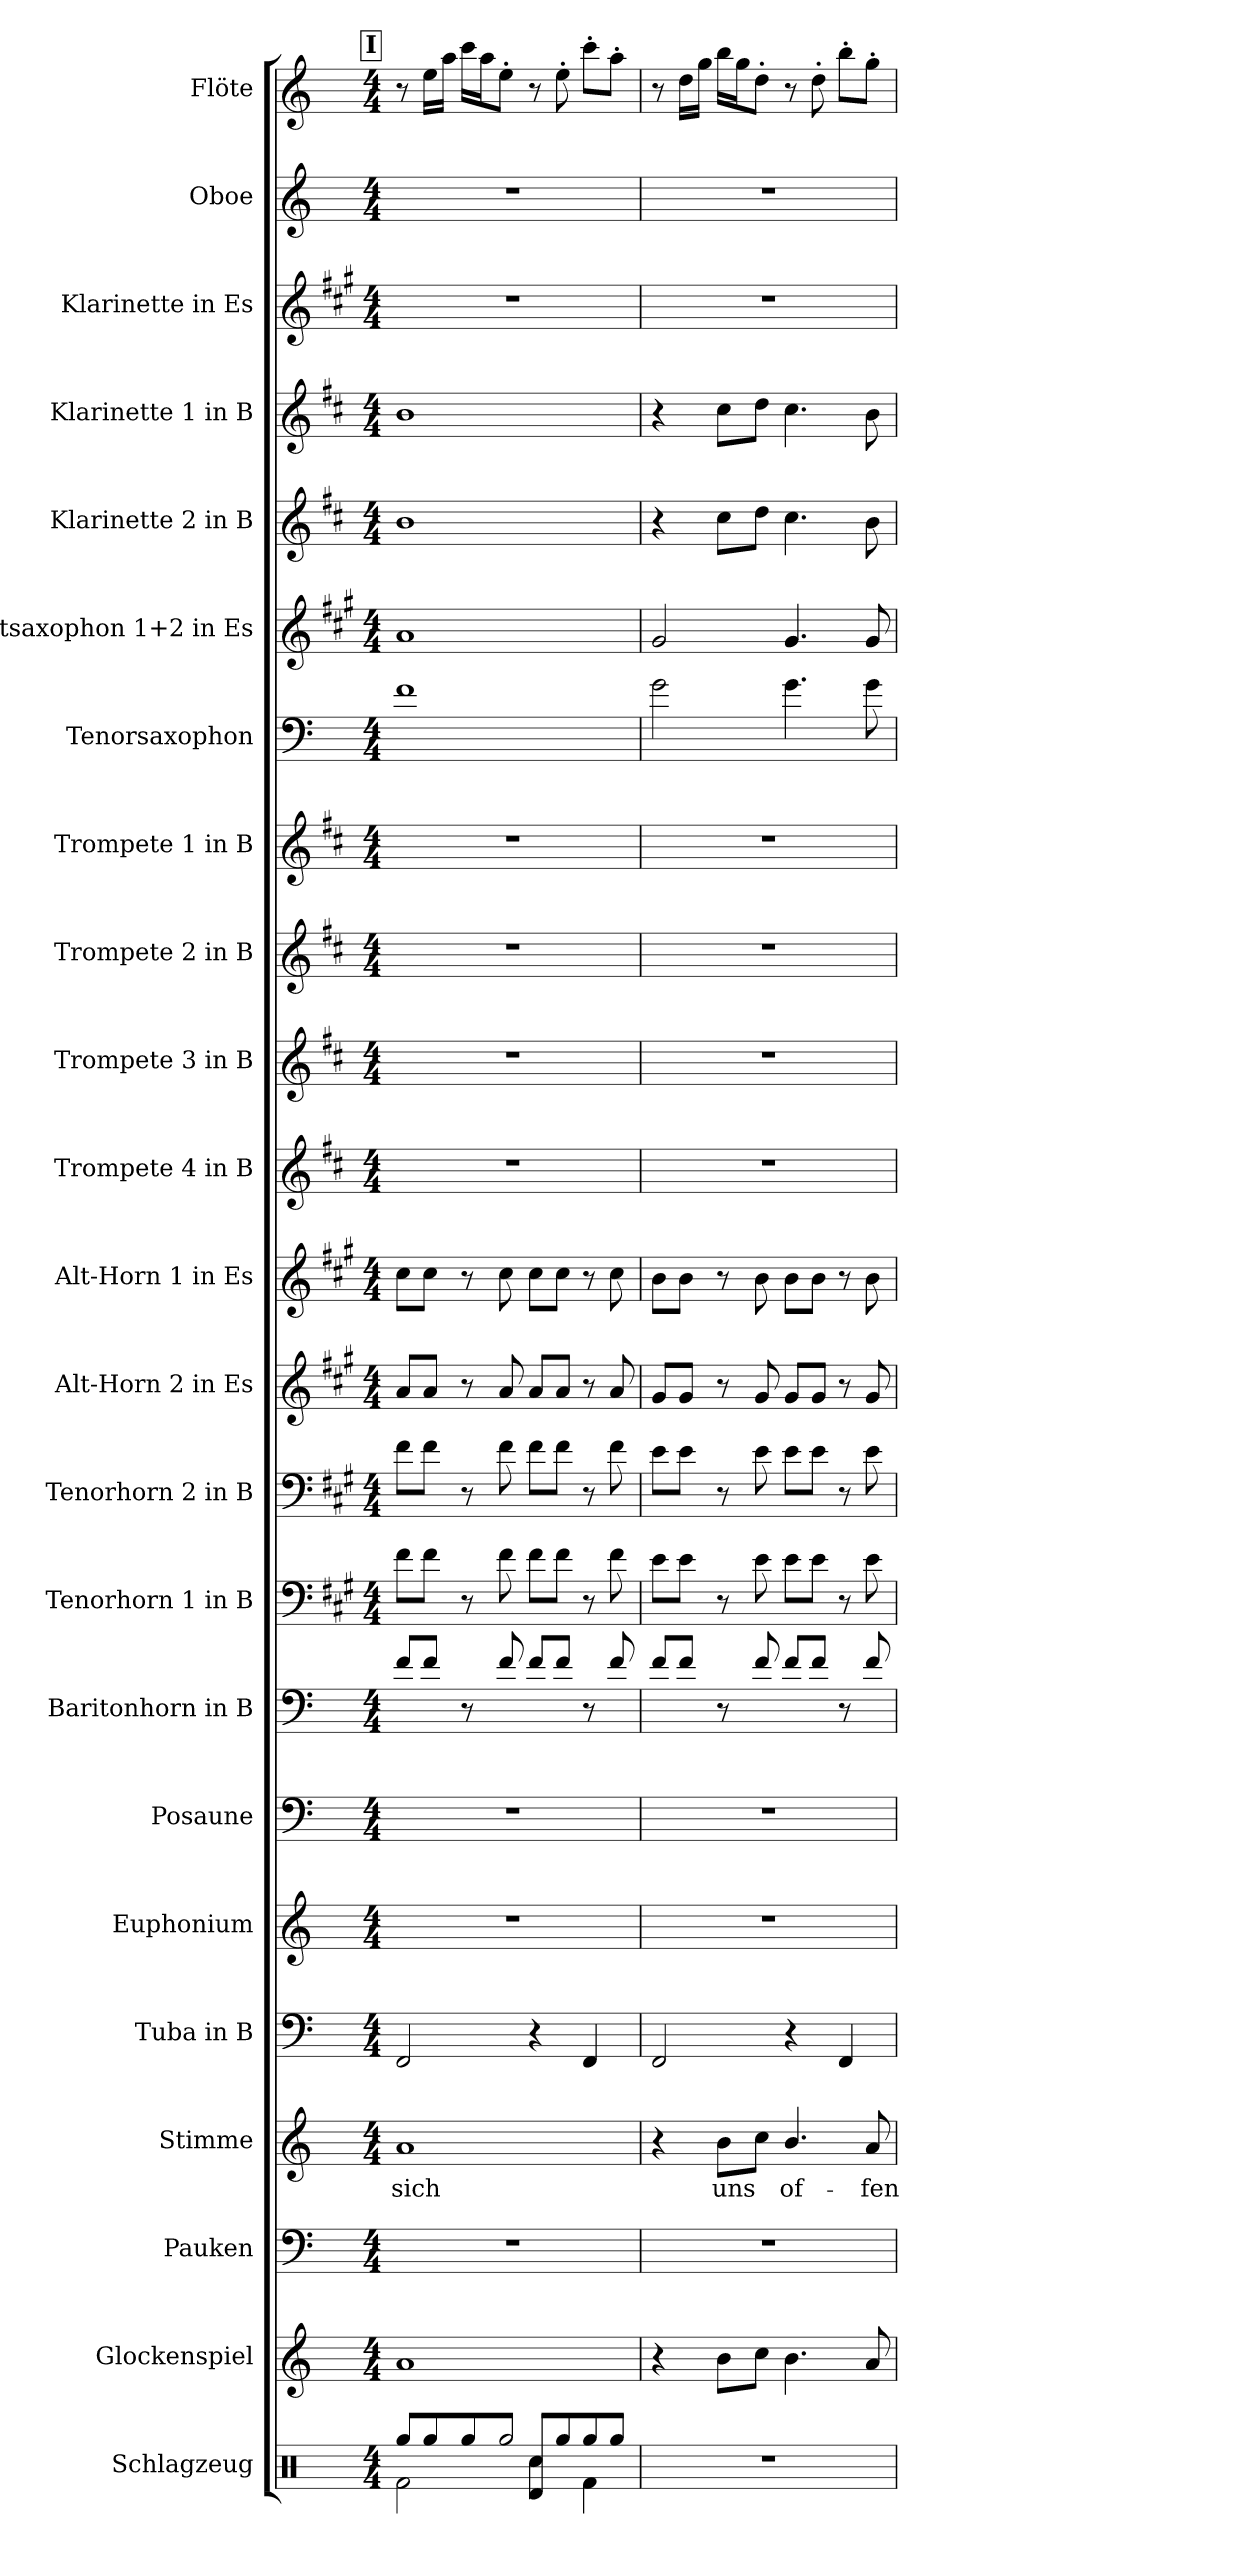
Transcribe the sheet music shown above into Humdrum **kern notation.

**kern	**kern	**kern	**kern	**text	**kern	**kern	**kern	**kern	**kern	**kern	**kern	**kern	**kern	**kern	**kern	**kern	**kern	**kern	**kern	**kern	**kern	**kern	**kern
*part23	*part22	*part21	*part20	*part20	*part19	*part18	*part17	*part16	*part15	*part14	*part13	*part12	*part11	*part10	*part9	*part8	*part7	*part6	*part5	*part4	*part3	*part2	*part1
*staff23	*staff22	*staff21	*staff20	*staff20	*staff19	*staff18	*staff17	*staff16	*staff15	*staff14	*staff13	*staff12	*staff11	*staff10	*staff9	*staff8	*staff7	*staff6	*staff5	*staff4	*staff3	*staff2	*staff1
*I"Schlagzeug	*I"Glockenspiel	*I"Pauken	*I"Stimme	*	*I"Tuba in B	*I"Euphonium	*I"Posaune	*I"Baritonhorn in B	*I"Tenorhorn  1 in B	*I"Tenorhorn 2 in B	*I"Alt-Horn 2 in Es	*I"Alt-Horn 1 in Es	*I"Trompete 4 in B	*I"Trompete 3 in B	*I"Trompete 2  in B	*I"Trompete 1 in B	*I"Tenorsaxophon	*I"Altsaxophon 1+2 in Es	*I"Klarinette 2  in B	*I"Klarinette 1 in B	*I"Klarinette in Es	*I"Oboe	*I"Flöte
!!LO:PB:g=z
*clefX	*clefG2	*clefF4	*clefG2	*	*clefF4	*clefG2	*clefF4	*clefF4	*clefF4	*clefF4	*clefG2	*clefG2	*clefG2	*clefG2	*clefG2	*clefG2	*clefF4	*clefG2	*clefG2	*clefG2	*clefG2	*clefG2	*clefG2
*	*ITrd-14c-24	*	*	*	*	*ITrd8c14	*	*ITrd8c14	*ITrd5c9	*ITrd5c9	*ITrd5c9	*ITrd5c9	*ITrd1c2	*ITrd1c2	*ITrd1c2	*ITrd1c2	*ITrd8c14	*ITrd5c9	*ITrd1c2	*ITrd1c2	*ITrd-2c-3	*	*
*k[]	*k[]	*k[]	*k[]	*	*k[]	*k[]	*k[]	*k[]	*k[]	*k[]	*k[]	*k[]	*k[]	*k[]	*k[]	*k[]	*k[]	*k[]	*k[]	*k[]	*k[]	*k[]	*k[]
*C:	*C:	*C:	*C:	*	*C:	*C:	*C:	*C:	*C:	*C:	*C:	*C:	*C:	*C:	*C:	*C:	*C:	*C:	*C:	*C:	*C:	*C:	*C:
*M4/4	*M4/4	*M4/4	*M4/4	*	*M4/4	*M4/4	*M4/4	*M4/4	*M4/4	*M4/4	*M4/4	*M4/4	*M4/4	*M4/4	*M4/4	*M4/4	*M4/4	*M4/4	*M4/4	*M4/4	*M4/4	*M4/4	*M4/4
!!LO:REH:place=s1:B:color=#000000:enc=box:fs=14.284:t=I
=47	=47	=47	=47	=47	=47	=47	=47	=47	=47	=47	=47	=47	=47	=47	=47	=47	=47	=47	=47	=47	=47	=47	=47
*^	*	*	*	*	*	*	*	*	*	*	*	*	*	*	*	*	*	*	*	*	*	*	*
!	!	!	!	!	!LO:LY:b:color=#000000	!	!	!	!	!	!	!	!	!	!	!	!	!	!	!	!	!	!	!
8Rggi/L	2Rfi\	1aaai	1r	1ai	sich	2FFi/	1r	1r	8Fi/L	8Ai\L	8Ai\L	8ci/L	8ei\L	1r	1r	1r	1r	1Fi	1ci	1ai	1ai	1r	1r	8r
8Rggi/	.	.	.	.	.	.	.	.	8Fi/J	8Ai\J	8Ai\J	8ci/J	8ei\J	.	.	.	.	.	.	.	.	.	.	16eei\LL
.	.	.	.	.	.	.	.	.	.	.	.	.	.	.	.	.	.	.	.	.	.	.	.	16aai\JJ
8Rggi/	.	.	.	.	.	.	.	.	8r	8r	8r	8r	8r	.	.	.	.	.	.	.	.	.	.	16ccci\LL
.	.	.	.	.	.	.	.	.	.	.	.	.	.	.	.	.	.	.	.	.	.	.	.	16aai\J
!LO:N:head=open	!	!	!	!	!	!	!	!	!	!	!	!	!	!	!	!	!	!	!	!	!	!	!	!
8Rggi/J	.	.	.	.	.	.	.	.	8Fi/	8Ai\	8Ai\	8ci/	8ei\	.	.	.	.	.	.	.	.	.	.	8ee'i\J
8Rdi/L	4Rcci\	.	.	.	.	4r	.	.	8Fi/L	8Ai\L	8Ai\L	8ci/L	8ei\L	.	.	.	.	.	.	.	.	.	.	8r
8Rggi/	.	.	.	.	.	.	.	.	8Fi/J	8Ai\J	8Ai\J	8ci/J	8ei\J	.	.	.	.	.	.	.	.	.	.	8ee'i\
8Rggi/	4Rfi\	.	.	.	.	4FFi/	.	.	8r	8r	8r	8r	8r	.	.	.	.	.	.	.	.	.	.	8ccc'i\L
8Rggi/J	.	.	.	.	.	.	.	.	8Fi/	8Ai\	8Ai\	8ci/	8ei\	.	.	.	.	.	.	.	.	.	.	8aa'i\J
*v	*v	*	*	*	*	*	*	*	*	*	*	*	*	*	*	*	*	*	*	*	*	*	*	*
=48	=48	=48	=48	=48	=48	=48	=48	=48	=48	=48	=48	=48	=48	=48	=48	=48	=48	=48	=48	=48	=48	=48	=48
1r	4r	1r	4r	.	2FFi/	1r	1r	8Fi/L	8Gi\L	8Gi\L	8Bi/L	8di\L	1r	1r	1r	1r	2Gi\	2Bi/	4r	4r	1r	1r	8r
.	.	.	.	.	.	.	.	8Fi/J	8Gi\J	8Gi\J	8Bi/J	8di\J	.	.	.	.	.	.	.	.	.	.	16ddi\LL
.	.	.	.	.	.	.	.	.	.	.	.	.	.	.	.	.	.	.	.	.	.	.	16ggi\JJ
!	!	!	!	!LO:LY:b:color=#000000	!	!	!	!	!	!	!	!	!	!	!	!	!	!	!	!	!	!	!
.	8bbbi\L	.	8bi\L	uns	.	.	.	8r	8r	8r	8r	8r	.	.	.	.	.	.	8bi\L	8bi\L	.	.	16bbi\LL
.	.	.	.	.	.	.	.	.	.	.	.	.	.	.	.	.	.	.	.	.	.	.	16ggi\J
.	8cccci\J	.	8cci\J	.	.	.	.	8Fi/	8Gi\	8Gi\	8Bi/	8di\	.	.	.	.	.	.	8cci\J	8cci\J	.	.	8dd'i\J
!	!	!	!	!LO:LY:b:color=#000000	!	!	!	!	!	!	!	!	!	!	!	!	!	!	!	!	!	!	!
.	4.bbbi\	.	4.bi/	of-	4r	.	.	8Fi/L	8Gi\L	8Gi\L	8Bi/L	8di\L	.	.	.	.	4.Gi\	4.Bi/	4.bi\	4.bi\	.	.	8r
.	.	.	.	.	.	.	.	8Fi/J	8Gi\J	8Gi\J	8Bi/J	8di\J	.	.	.	.	.	.	.	.	.	.	8dd'i\
.	.	.	.	.	4FFi/	.	.	8r	8r	8r	8r	8r	.	.	.	.	.	.	.	.	.	.	8bb'i\L
!	!	!	!	!LO:LY:b:color=#000000	!	!	!	!	!	!	!	!	!	!	!	!	!	!	!	!	!	!	!
.	8aaai/	.	8ai/	-fen-	.	.	.	8Fi/	8Gi\	8Gi\	8Bi/	8di\	.	.	.	.	8Gi\	8Bi/	8ai\	8ai\	.	.	8gg'i\J
=	=	=	=	=	=	=	=	=	=	=	=	=	=	=	=	=	=	=	=	=	=	=	=
*-	*-	*-	*-	*-	*-	*-	*-	*-	*-	*-	*-	*-	*-	*-	*-	*-	*-	*-	*-	*-	*-	*-	*-
